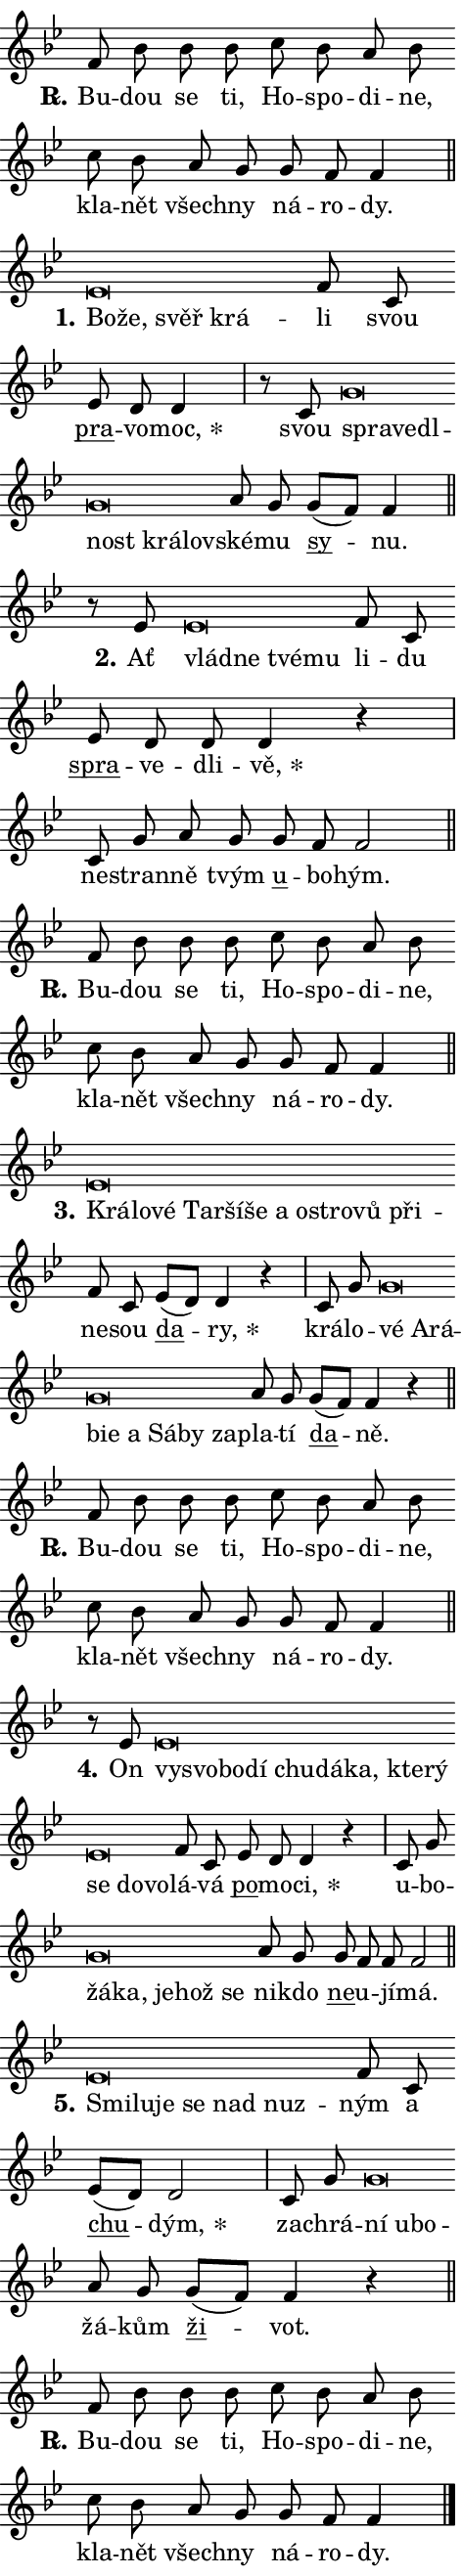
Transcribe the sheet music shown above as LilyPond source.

\version "2.24.0"
\header { tagline = "" }
\paper {
  indent = 0\cm
  top-margin = 0\cm
  right-margin = 0.13\cm % to fit lyric hyphens
  bottom-margin = 0\cm
  left-margin = 0\cm
  paper-width = 8\cm
  page-breaking = #ly:one-page-breaking
  system-system-spacing.basic-distance = #11
  score-system-spacing.basic-distance = #11
  ragged-last = ##f
}


%% Author: Thomas Morley
%% https://lists.gnu.org/archive/html/lilypond-user/2020-05/msg00002.html
#(define (line-position grob)
"Returns position of @var[grob} in current system:
   @code{'start}, if at first time-step
   @code{'end}, if at last time-step
   @code{'middle} otherwise
"
  (let* ((col (ly:item-get-column grob))
         (ln (ly:grob-object col 'left-neighbor))
         (rn (ly:grob-object col 'right-neighbor))
         (col-to-check-left (if (ly:grob? ln) ln col))
         (col-to-check-right (if (ly:grob? rn) rn col))
         (break-dir-left
           (and
             (ly:grob-property col-to-check-left 'non-musical #f)
             (ly:item-break-dir col-to-check-left)))
         (break-dir-right
           (and
             (ly:grob-property col-to-check-right 'non-musical #f)
             (ly:item-break-dir col-to-check-right))))
        (cond ((eqv? 1 break-dir-left) 'start)
              ((eqv? -1 break-dir-right) 'end)
              (else 'middle))))

#(define (tranparent-at-line-position vctor)
  (lambda (grob)
  "Relying on @code{line-position} select the relevant enry from @var{vctor}.
Used to determine transparency,"
    (case (line-position grob)
      ((end) (not (vector-ref vctor 0)))
      ((middle) (not (vector-ref vctor 1)))
      ((start) (not (vector-ref vctor 2))))))

noteHeadBreakVisibility =
#(define-music-function (break-visibility)(vector?)
"Makes @code{NoteHead}s transparent relying on @var{break-visibility}"
#{
  \override NoteHead.transparent =
    #(tranparent-at-line-position break-visibility)
#})

#(define delete-ledgers-for-transparent-note-heads
  (lambda (grob)
    "Reads whether a @code{NoteHead} is transparent.
If so this @code{NoteHead} is removed from @code{'note-heads} from
@var{grob}, which is supposed to be @code{LedgerLineSpanner}.
As a result ledgers are not printed for this @code{NoteHead}"
    (let* ((nhds-array (ly:grob-object grob 'note-heads))
           (nhds-list
             (if (ly:grob-array? nhds-array)
                 (ly:grob-array->list nhds-array)
                 '()))
           ;; Relies on the transparent-property being done before
           ;; Staff.LedgerLineSpanner.after-line-breaking is executed.
           ;; This is fragile ...
           (to-keep
             (remove
               (lambda (nhd)
                 (ly:grob-property nhd 'transparent #f))
               nhds-list)))
      ;; TODO find a better method to iterate over grob-arrays, similiar
      ;; to filter/remove etc for lists
      ;; For now rebuilt from scratch
      (set! (ly:grob-object grob 'note-heads)  '())
      (for-each
        (lambda (nhd)
          (ly:pointer-group-interface::add-grob grob 'note-heads nhd))
        to-keep))))

squashNotes = {
  \override NoteHead.X-extent = #'(-0.2 . 0.2)
  \override NoteHead.Y-extent = #'(-0.75 . 0)
  \override NoteHead.stencil =
    #(lambda (grob)
       (let ((pos (ly:grob-property grob 'staff-position)))
         (begin
           (if (< pos -7) (display "ERROR: Lower brevis then expected\n") (display ""))
           (if (<= pos -6) ly:text-interface::print ly:note-head::print))))
}
unSquashNotes = {
  \revert NoteHead.X-extent
  \revert NoteHead.Y-extent
  \revert NoteHead.stencil
}

hideNotes = \noteHeadBreakVisibility #begin-of-line-visible
unHideNotes = \noteHeadBreakVisibility #all-visible

% work-around for resetting accidentals
% https://lilypond.org/doc/v2.23/Documentation/notation/displaying-rhythms#unmetered-music
cadenzaMeasure = {
  \cadenzaOff
  \partial 1024 s1024
  \cadenzaOn
}

#(define-markup-command (accent layout props text) (markup?)
  "Underline accented syllable"
  (interpret-markup layout props
    #{\markup \override #'(offset . 4.3) \underline { #text }#}))

responsum = \markup \concat {
  "R" \hspace #-1.05 \path #0.1 #'((moveto 0 0.07) (lineto 0.9 0.8)) \hspace #0.05 "."
}

spaceSize = #0.6828661417322834 % exact space size for TeX Gyre Schola

\layout {
  \context {
    \Staff
    \remove "Time_signature_engraver"
    \override LedgerLineSpanner.after-line-breaking = #delete-ledgers-for-transparent-note-heads
  }
  \context {
    \Lyrics {
      \override LyricSpace.minimum-distance = \spaceSize
      \override LyricText.font-name = #"TeX Gyre Schola"
      \override LyricText.font-size = 1
      \override StanzaNumber.font-name = #"TeX Gyre Schola Bold"
      \override StanzaNumber.font-size = 1
    }
  }
  \context {
    \Score 
    \override NoteHead.text =
      #(lambda (grob) 
        (let ((pos (ly:grob-property grob 'staff-position)))
          #{\markup {
            \combine
              \halign #-0.55 \raise #(if (= pos -6) 0 0.5) \override #'(thickness . 2) \draw-line #'(3.2 . 0)
              \musicglyph "noteheads.sM1"
          }#}))
  }
}

% magnetic-lyrics.ily
%
%   written by
%     Jean Abou Samra <jean@abou-samra.fr>
%     Werner Lemberg <wl@gnu.org>
%
%   adapted by
%     Jiri Hon <jiri.hon@gmail.com>
%
% Version 2022-Apr-15

% https://www.mail-archive.com/lilypond-user@gnu.org/msg149350.html

#(define (Left_hyphen_pointer_engraver context)
   "Collect syllable-hyphen-syllable occurrences in lyrics and store
them in properties.  This engraver only looks to the left.  For
example, if the lyrics input is @code{foo -- bar}, it does the
following.

@itemize @bullet
@item
Set the @code{text} property of the @code{LyricHyphen} grob between
@q{foo} and @q{bar} to @code{foo}.

@item
Set the @code{left-hyphen} property of the @code{LyricText} grob with
text @q{foo} to the @code{LyricHyphen} grob between @q{foo} and
@q{bar}.
@end itemize

Use this auxiliary engraver in combination with the
@code{lyric-@/text::@/apply-@/magnetic-@/offset!} hook."
   (let ((hyphen #f)
         (text #f))
     (make-engraver
      (acknowledgers
       ((lyric-syllable-interface engraver grob source-engraver)
        (set! text grob)))
      (end-acknowledgers
       ((lyric-hyphen-interface engraver grob source-engraver)
        ;(when (not (grob::has-interface grob 'lyric-space-interface))
          (set! hyphen grob)));)
      ((stop-translation-timestep engraver)
       (when (and text hyphen)
         (ly:grob-set-object! text 'left-hyphen hyphen))
       (set! text #f)
       (set! hyphen #f)))))

#(define (lyric-text::apply-magnetic-offset! grob)
   "If the space between two syllables is less than the value in
property @code{LyricText@/.details@/.squash-threshold}, move the right
syllable to the left so that it gets concatenated with the left
syllable.

Use this function as a hook for
@code{LyricText@/.after-@/line-@/breaking} if the
@code{Left_@/hyphen_@/pointer_@/engraver} is active."
   (let ((hyphen (ly:grob-object grob 'left-hyphen #f)))
     (when hyphen
       (let ((left-text (ly:spanner-bound hyphen LEFT)))
         (when (grob::has-interface left-text 'lyric-syllable-interface)
           (let* ((common (ly:grob-common-refpoint grob left-text X))
                  (this-x-ext (ly:grob-extent grob common X))
                  (left-x-ext
                   (begin
                     ;; Trigger magnetism for left-text.
                     (ly:grob-property left-text 'after-line-breaking)
                     (ly:grob-extent left-text common X)))
                  ;; `delta` is the gap width between two syllables.
                  (delta (- (interval-start this-x-ext)
                            (interval-end left-x-ext)))
                  (details (ly:grob-property grob 'details))
                  (threshold (assoc-get 'squash-threshold details 0.2)))
             (when (< delta threshold)
               (let* (;; We have to manipulate the input text so that
                      ;; ligatures crossing syllable boundaries are not
                      ;; disabled.  For languages based on the Latin
                      ;; script this is essentially a beautification.
                      ;; However, for non-Western scripts it can be a
                      ;; necessity.
                      (lt (ly:grob-property left-text 'text))
                      (rt (ly:grob-property grob 'text))
                      (is-space (grob::has-interface hyphen 'lyric-space-interface))
                      (space (if is-space " " ""))
                      (extra-delta (if is-space spaceSize 0))
                      ;; Append new syllable.
                      (ltrt-space (if (and (string? lt) (string? rt))
                                (string-append lt space rt)
                                (make-concat-markup (list lt space rt))))
                      ;; Right-align `ltrt` to the right side.
                      (ltrt-space-markup (grob-interpret-markup
                               grob
                               (make-translate-markup
                                (cons (interval-length this-x-ext) 0)
                                (make-right-align-markup ltrt-space)))))
                 (begin
                   ;; Don't print `left-text`.
                   (ly:grob-set-property! left-text 'stencil #f)
                   ;; Set text and stencil (which holds all collected
                   ;; syllables so far) and shift it to the left.
                   (ly:grob-set-property! grob 'text ltrt-space)
                   (ly:grob-set-property! grob 'stencil ltrt-space-markup)
                   (ly:grob-translate-axis! grob (- (- delta extra-delta)) X))))))))))


#(define (lyric-hyphen::displace-bounds-first grob)
   ;; Make very sure this callback isn't triggered too early.
   (let ((left (ly:spanner-bound grob LEFT))
         (right (ly:spanner-bound grob RIGHT)))
     (ly:grob-property left 'after-line-breaking)
     (ly:grob-property right 'after-line-breaking)
     (ly:lyric-hyphen::print grob)))

squashThreshold = #0.4

\layout {
  \context {
    \Lyrics
    \consists #Left_hyphen_pointer_engraver
    \override LyricText.after-line-breaking =
      #lyric-text::apply-magnetic-offset!
    \override LyricHyphen.stencil = #lyric-hyphen::displace-bounds-first
    \override LyricText.details.squash-threshold = \squashThreshold
    \override LyricHyphen.minimum-distance = 0
    \override LyricHyphen.minimum-length = \squashThreshold
  }
}

squashText = \override LyricText.details.squash-threshold = 9999
unSquashText = \override LyricText.details.squash-threshold = \squashThreshold

leftText = \override LyricText.self-alignment-X = #LEFT
unLeftText = \revert LyricText.self-alignment-X

starOffset = #(lambda (grob) 
                (let ((x_offset (ly:self-alignment-interface::aligned-on-x-parent grob)))
                  (if (= x_offset 0) 0 (+ x_offset 1.2))))

star = #(define-music-function (syllable)(string?)
"Append star separator at the end of a syllable"
#{
  \once \override LyricText.X-offset = #starOffset
  \lyricmode { \markup {
    #syllable
    \override #'((font-name . "TeX Gyre Schola Bold")) \hspace #0.2 \lower #0.65 \larger "*"
  } }
#})

starAccent = #(define-music-function (syllable)(string?)
"Append star separator at the end of a syllable and make accent"
#{
  \once \override LyricText.X-offset = #starOffset
  \lyricmode { \markup {
    \accent #syllable
    \override #'((font-name . "TeX Gyre Schola Bold")) \hspace #0.2 \lower #0.65 \larger "*"
  } }
#})

breath = #(define-music-function (syllable)(string?)
"Append breathing indicator at the end of a syllable"
#{
  \lyricmode { \markup { #syllable "+" } }
#})

optionalBreath = #(define-music-function (syllable)(string?)
"Append optional breathing indicator at the end of a syllable"
#{
  \lyricmode { \markup { #syllable "(+)" } }
#})


\score {
    <<
        \new Voice = "melody" { \cadenzaOn \key bes \major \relative { f'8 bes bes bes \bar "" c bes a bes \bar "" c bes a g \bar "" g f f4 \cadenzaMeasure \bar "||" \break } }
        \new Lyrics \lyricsto "melody" { \lyricmode { \set stanza = \responsum
Bu -- dou se ti, Ho -- spo -- di -- ne, kla -- nět všech -- ny ná -- ro -- dy. } }
    >>
    \layout {}
}

\score {
    <<
        \new Voice = "melody" { \cadenzaOn \key bes \major \relative { \squashNotes es'\breve*1/16 \hideNotes \breve*1/16 \bar "" \breve*1/16 \breve*1/16 \bar "" \unHideNotes \unSquashNotes f8 c \bar "" es d d4 \cadenzaMeasure \bar "|" r8 c \squashNotes g'\breve*1/16 \hideNotes \breve*1/16 \bar "" \breve*1/16 \bar "" \breve*1/16 \bar "" \breve*1/16 \breve*1/16 \bar "" \unHideNotes \unSquashNotes a8 g \bar "" g[( f)] f4 \cadenzaMeasure \bar "||" \break } }
        \new Lyrics \lyricsto "melody" { \lyricmode { \set stanza = "1."
\leftText Bo -- \squashText že, svěř krá -- \unLeftText \unSquashText li svou \markup \accent pra -- vo -- \star moc, svou \leftText spra -- \squashText ve -- dl -- nost krá -- lov -- \unLeftText \unSquashText ské -- mu \markup \accent sy -- nu. } }
    >>
    \layout {}
}

\score {
    <<
        \new Voice = "melody" { \cadenzaOn \key bes \major \relative { r8 es' \squashNotes es\breve*1/16 \hideNotes \breve*1/16 \bar "" \breve*1/16 \breve*1/16 \bar "" \unHideNotes \unSquashNotes f8 c \bar "" es d d d4 r \cadenzaMeasure \bar "|" c8 g' a g \bar "" g f f2 \cadenzaMeasure \bar "||" \break } }
        \new Lyrics \lyricsto "melody" { \lyricmode { \set stanza = "2."
Ať \leftText vlád -- \squashText ne tvé -- mu \unLeftText \unSquashText li -- du \markup \accent spra -- ve -- dli -- \star vě, ne -- stran -- ně tvým \markup \accent u -- bo -- hým. } }
    >>
    \layout {}
}

\score {
    <<
        \new Voice = "melody" { \cadenzaOn \key bes \major \relative { f'8 bes bes bes \bar "" c bes a bes \bar "" c bes a g \bar "" g f f4 \cadenzaMeasure \bar "||" \break } }
        \new Lyrics \lyricsto "melody" { \lyricmode { \set stanza = \responsum
Bu -- dou se ti, Ho -- spo -- di -- ne, kla -- nět všech -- ny ná -- ro -- dy. } }
    >>
    \layout {}
}

\score {
    <<
        \new Voice = "melody" { \cadenzaOn \key bes \major \relative { \squashNotes es'\breve*1/16 \hideNotes \breve*1/16 \bar "" \breve*1/16 \bar "" \breve*1/16 \bar "" \breve*1/16 \bar "" \breve*1/16 \bar "" \breve*1/16 \bar "" \breve*1/16 \bar "" \breve*1/16 \bar "" \breve*1/16 \breve*1/16 \bar "" \unHideNotes \unSquashNotes f8 c \bar "" es[( d)] d4 r \cadenzaMeasure \bar "|" c8 g' \bar "" \squashNotes g\breve*1/16 \hideNotes \breve*1/16 \bar "" \breve*1/16 \bar "" \breve*1/16 \bar "" \breve*1/16 \bar "" \breve*1/16 \bar "" \breve*1/16 \bar "" \breve*1/16 \breve*1/16 \bar "" \unHideNotes \unSquashNotes a8 g \bar "" g[( f)] f4 r \cadenzaMeasure \bar "||" \break } }
        \new Lyrics \lyricsto "melody" { \lyricmode { \set stanza = "3."
\leftText Krá -- \squashText lo -- vé Tar -- ší -- še a o -- stro -- vů při -- \unLeftText \unSquashText ne -- sou \markup \accent da -- \star ry, krá -- lo -- \leftText vé \squashText A -- rá -- bi -- e a Sá -- by za -- \unLeftText \unSquashText pla -- tí \markup \accent da -- ně. } }
    >>
    \layout {}
}

\score {
    <<
        \new Voice = "melody" { \cadenzaOn \key bes \major \relative { f'8 bes bes bes \bar "" c bes a bes \bar "" c bes a g \bar "" g f f4 \cadenzaMeasure \bar "||" \break } }
        \new Lyrics \lyricsto "melody" { \lyricmode { \set stanza = \responsum
Bu -- dou se ti, Ho -- spo -- di -- ne, kla -- nět všech -- ny ná -- ro -- dy. } }
    >>
    \layout {}
}

\score {
    <<
        \new Voice = "melody" { \cadenzaOn \key bes \major \relative { r8 es' \squashNotes es\breve*1/16 \hideNotes \breve*1/16 \bar "" \breve*1/16 \bar "" \breve*1/16 \bar "" \breve*1/16 \bar "" \breve*1/16 \bar "" \breve*1/16 \bar "" \breve*1/16 \bar "" \breve*1/16 \bar "" \breve*1/16 \bar "" \breve*1/16 \breve*1/16 \bar "" \unHideNotes \unSquashNotes f8 c \bar "" es d d4 r \cadenzaMeasure \bar "|" c8 g' \bar "" \squashNotes g\breve*1/16 \hideNotes \breve*1/16 \bar "" \breve*1/16 \bar "" \breve*1/16 \breve*1/16 \bar "" \unHideNotes \unSquashNotes a8 g \bar "" g f f f2 \cadenzaMeasure \bar "||" \break } }
        \new Lyrics \lyricsto "melody" { \lyricmode { \set stanza = "4."
On \leftText vy -- \squashText svo -- bo -- dí chu -- dá -- ka, kte -- rý se do -- vo -- \unLeftText \unSquashText lá -- vá \markup \accent po -- mo -- \star ci, u -- bo -- \leftText žá -- \squashText ka, je -- hož se \unLeftText \unSquashText ni -- kdo \markup \accent ne -- u -- jí -- má. } }
    >>
    \layout {}
}

\score {
    <<
        \new Voice = "melody" { \cadenzaOn \key bes \major \relative { \squashNotes es'\breve*1/16 \hideNotes \breve*1/16 \bar "" \breve*1/16 \bar "" \breve*1/16 \bar "" \breve*1/16 \breve*1/16 \bar "" \unHideNotes \unSquashNotes f8 c \bar "" es[( d)] d2 \cadenzaMeasure \bar "|" c8 g' \bar "" \squashNotes g\breve*1/16 \hideNotes \breve*1/16 \breve*1/16 \bar "" \unHideNotes \unSquashNotes a8 g \bar "" g[( f)] f4 r \cadenzaMeasure \bar "||" \break } }
        \new Lyrics \lyricsto "melody" { \lyricmode { \set stanza = "5."
\leftText Smi -- \squashText lu -- je se nad nuz -- \unLeftText \unSquashText ným a \markup \accent chu -- \star dým, za -- chrá -- \leftText ní \squashText u -- bo -- \unLeftText \unSquashText žá -- kům \markup \accent ži -- vot. } }
    >>
    \layout {}
}

\score {
    <<
        \new Voice = "melody" { \cadenzaOn \key bes \major \relative { f'8 bes bes bes \bar "" c bes a bes \bar "" c bes a g \bar "" g f f4 \cadenzaMeasure \bar "||" \break } \bar "|." }
        \new Lyrics \lyricsto "melody" { \lyricmode { \set stanza = \responsum
Bu -- dou se ti, Ho -- spo -- di -- ne, kla -- nět všech -- ny ná -- ro -- dy. } }
    >>
    \layout {}
}
